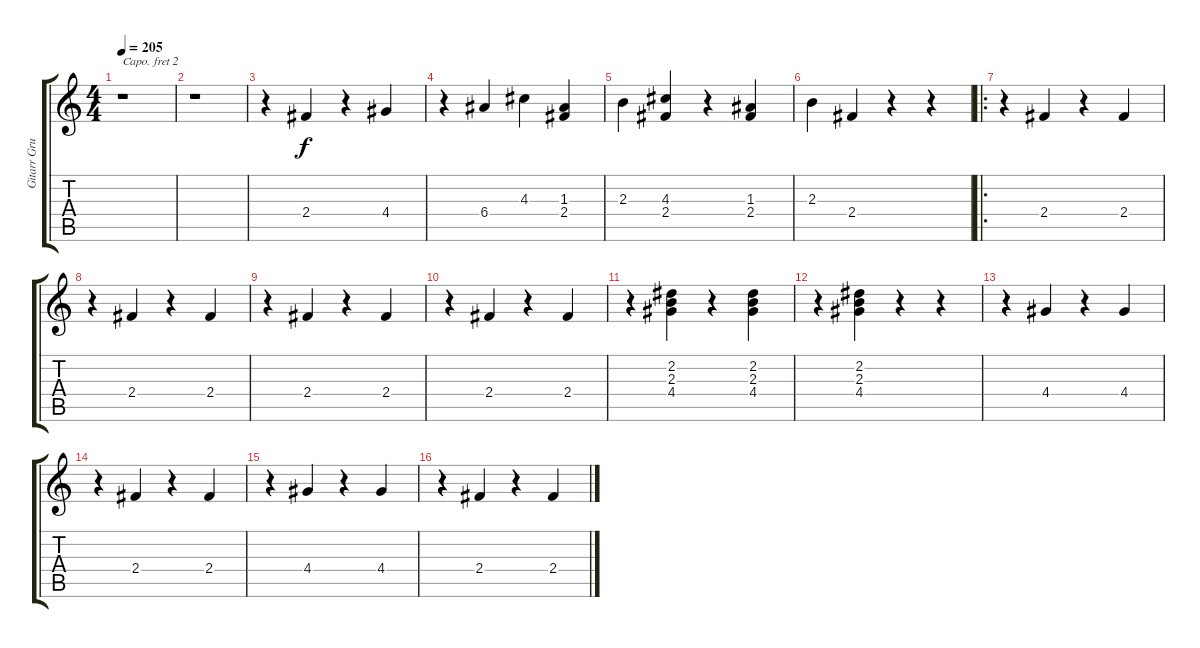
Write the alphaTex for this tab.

\track ("Gitarr Grund" "Gitarr Gru") {instrument acousticguitarsteel}
\staff {score tabs}
\capo 2
\tuning (E4 B3 G3 D3 A2 E2) {hide}
\ts (4 4)
\tempo 205
\clef g2
\ks c
r.1{dy f instrument acousticguitarsteel} |
r.1 |
r.4 2.4.4 r.4 4.4.4 |
r.4 6.4.4 4.3.4 (1.3 2.4).4 |
2.3.4 (4.3 2.4).4 r.4 (1.3 2.4).4 |
2.3.4 2.4.4 r.4 r.4 |
\ro
r.4 2.4.4 r.4 2.4.4 |
r.4 2.4.4 r.4 2.4.4 |
r.4 2.4.4 r.4 2.4.4 |
r.4 2.4.4 r.4 2.4.4 |
r.4 (2.2 2.3 4.4).4 r.4 (2.2 2.3 4.4).4 |
r.4 (2.2 2.3 4.4).4 r.4 r.4 |
r.4 4.4.4 r.4 4.4.4 |
r.4 2.4.4 r.4 2.4.4 |
r.4 4.4.4 r.4 4.4.4 |
r.4 2.4.4 r.4 2.4.4
